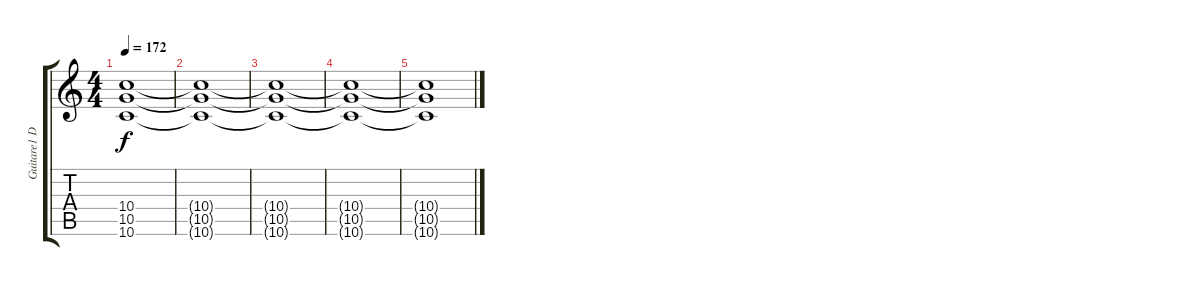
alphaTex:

\track ("Guitare1 Dr-D" "Guitare1 D") {instrument distortionguitar}
\staff {score tabs}
\tuning (E4 B3 G3 D3 A2 D2) {hide}
\ts (4 4)
\tempo 172
\clef g2
\ks c
(10.4{t} 10.5{t} 10.6{t}).1{dy f} |
(10.4{t} 10.5{t} 10.6{t}).1{volume 0} |
(10.4{t} 10.5{t} 10.6{t}).1 |
(10.4{t} 10.5{t} 10.6{t}).1 |
(10.4{t} 10.5{t} 10.6{t}).1
